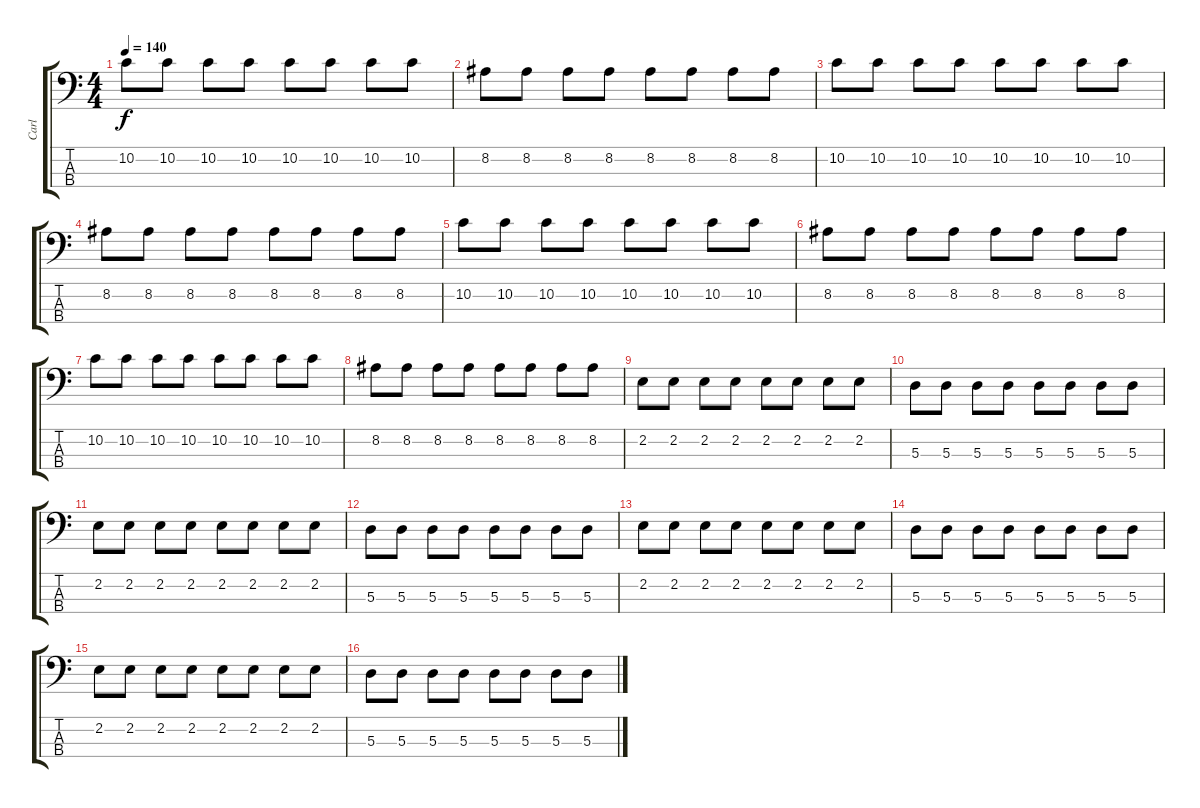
\track ("Carl " "Carl ") {instrument electricbasspick}
\staff {score tabs}
\tuning (G2 D2 A1 E1) {hide}
\ts (4 4)
\tempo 140
\clef f4
\ks c
10.2.8{dy f} 10.2.8 10.2.8 10.2.8 10.2.8 10.2.8 10.2.8 10.2.8 |
8.2.8 8.2.8 8.2.8 8.2.8 8.2.8 8.2.8 8.2.8 8.2.8 |
10.2.8 10.2.8 10.2.8 10.2.8 10.2.8 10.2.8 10.2.8 10.2.8 |
8.2.8 8.2.8 8.2.8 8.2.8 8.2.8 8.2.8 8.2.8 8.2.8 |
10.2.8 10.2.8 10.2.8 10.2.8 10.2.8 10.2.8 10.2.8 10.2.8 |
8.2.8 8.2.8 8.2.8 8.2.8 8.2.8 8.2.8 8.2.8 8.2.8 |
10.2.8 10.2.8 10.2.8 10.2.8 10.2.8 10.2.8 10.2.8 10.2.8 |
8.2.8 8.2.8 8.2.8 8.2.8 8.2.8 8.2.8 8.2.8 8.2.8 |
2.2.8 2.2.8 2.2.8 2.2.8 2.2.8 2.2.8 2.2.8 2.2.8 |
5.3.8 5.3.8 5.3.8 5.3.8 5.3.8 5.3.8 5.3.8 5.3.8 |
2.2.8 2.2.8 2.2.8 2.2.8 2.2.8 2.2.8 2.2.8 2.2.8 |
5.3.8 5.3.8 5.3.8 5.3.8 5.3.8 5.3.8 5.3.8 5.3.8 |
2.2.8 2.2.8 2.2.8 2.2.8 2.2.8 2.2.8 2.2.8 2.2.8 |
5.3.8 5.3.8 5.3.8 5.3.8 5.3.8 5.3.8 5.3.8 5.3.8 |
2.2.8 2.2.8 2.2.8 2.2.8 2.2.8 2.2.8 2.2.8 2.2.8 |
5.3.8 5.3.8 5.3.8 5.3.8 5.3.8 5.3.8 5.3.8 5.3.8
